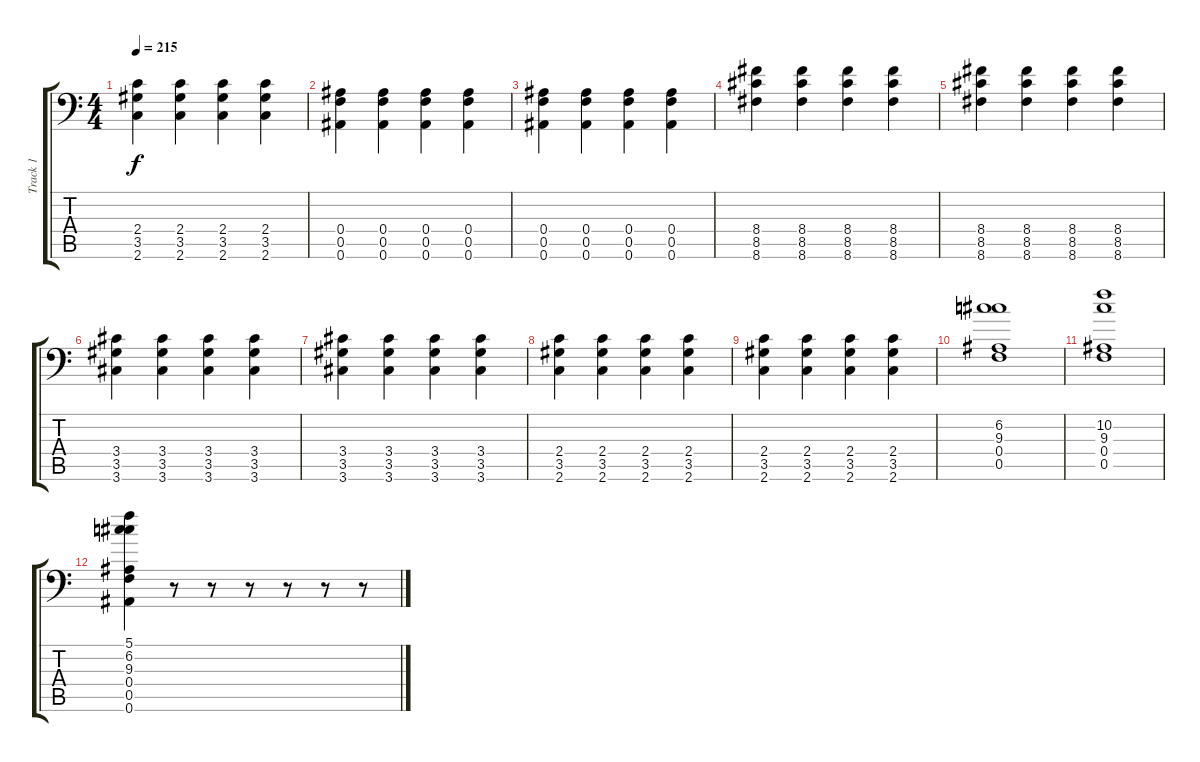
\track ("Track 1" "Track 1") {instrument overdrivenguitar}
\staff {score tabs}
\tuning (C4 G3 Eb3 Bb2 F2 Bb1) {hide}
\ts (4 4)
\tempo 215
\clef f4
\ks c
(2.4 3.5 2.6).4{dy f} (2.4 3.5 2.6).4 (2.4 3.5 2.6).4 (2.4 3.5 2.6).4 |
(0.4 0.5 0.6).4 (0.4 0.5 0.6).4 (0.4 0.5 0.6).4 (0.4 0.5 0.6).4 |
(0.4 0.5 0.6).4 (0.4 0.5 0.6).4 (0.4 0.5 0.6).4 (0.4 0.5 0.6).4 |
(8.4 8.5 8.6).4 (8.4 8.5 8.6).4 (8.4 8.5 8.6).4 (8.4 8.5 8.6).4 |
(8.4 8.5 8.6).4 (8.4 8.5 8.6).4 (8.4 8.5 8.6).4 (8.4 8.5 8.6).4 |
(3.4 3.5 3.6).4 (3.4 3.5 3.6).4 (3.4 3.5 3.6).4 (3.4 3.5 3.6).4 |
(3.4 3.5 3.6).4 (3.4 3.5 3.6).4 (3.4 3.5 3.6).4 (3.4 3.5 3.6).4 |
(2.4 3.5 2.6).4 (2.4 3.5 2.6).4 (2.4 3.5 2.6).4 (2.4 3.5 2.6).4 |
(2.4 3.5 2.6).4 (2.4 3.5 2.6).4 (2.4 3.5 2.6).4 (2.4 3.5 2.6).4 |
(6.2 9.3 0.4 0.5).1 |
(10.2 9.3 0.4 0.5).1 |
(5.1 6.2 9.3 0.4 0.5 0.6).4 r.8 r.8 r.8 r.8 r.8 r.8
